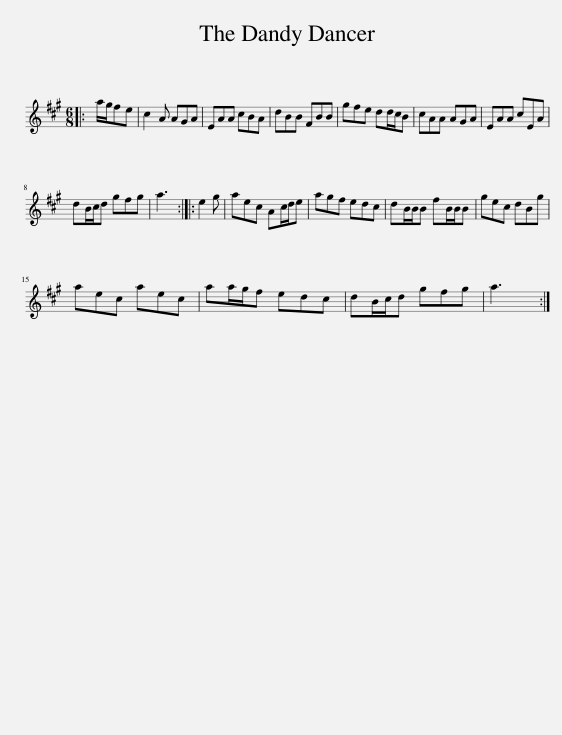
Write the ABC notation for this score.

X:1
L:1/8
M:6/8
I:linebreak $
K:A
V:1 treble
V:1
|: a/g/fe | c2 A AGA | EAA cBA | dBB FBB | gfe dd/c/B | %5
 cAA AGA | EAA cEA |$ dB/c/d gfg | a3 :: e2 g | %10
 aec Ac/d/e | agf edc | dB/B/B fB/B/B | gec dBg |$ aec aec | %15
 aa/g/f edc | dB/c/d gfg | a3 :| %18
